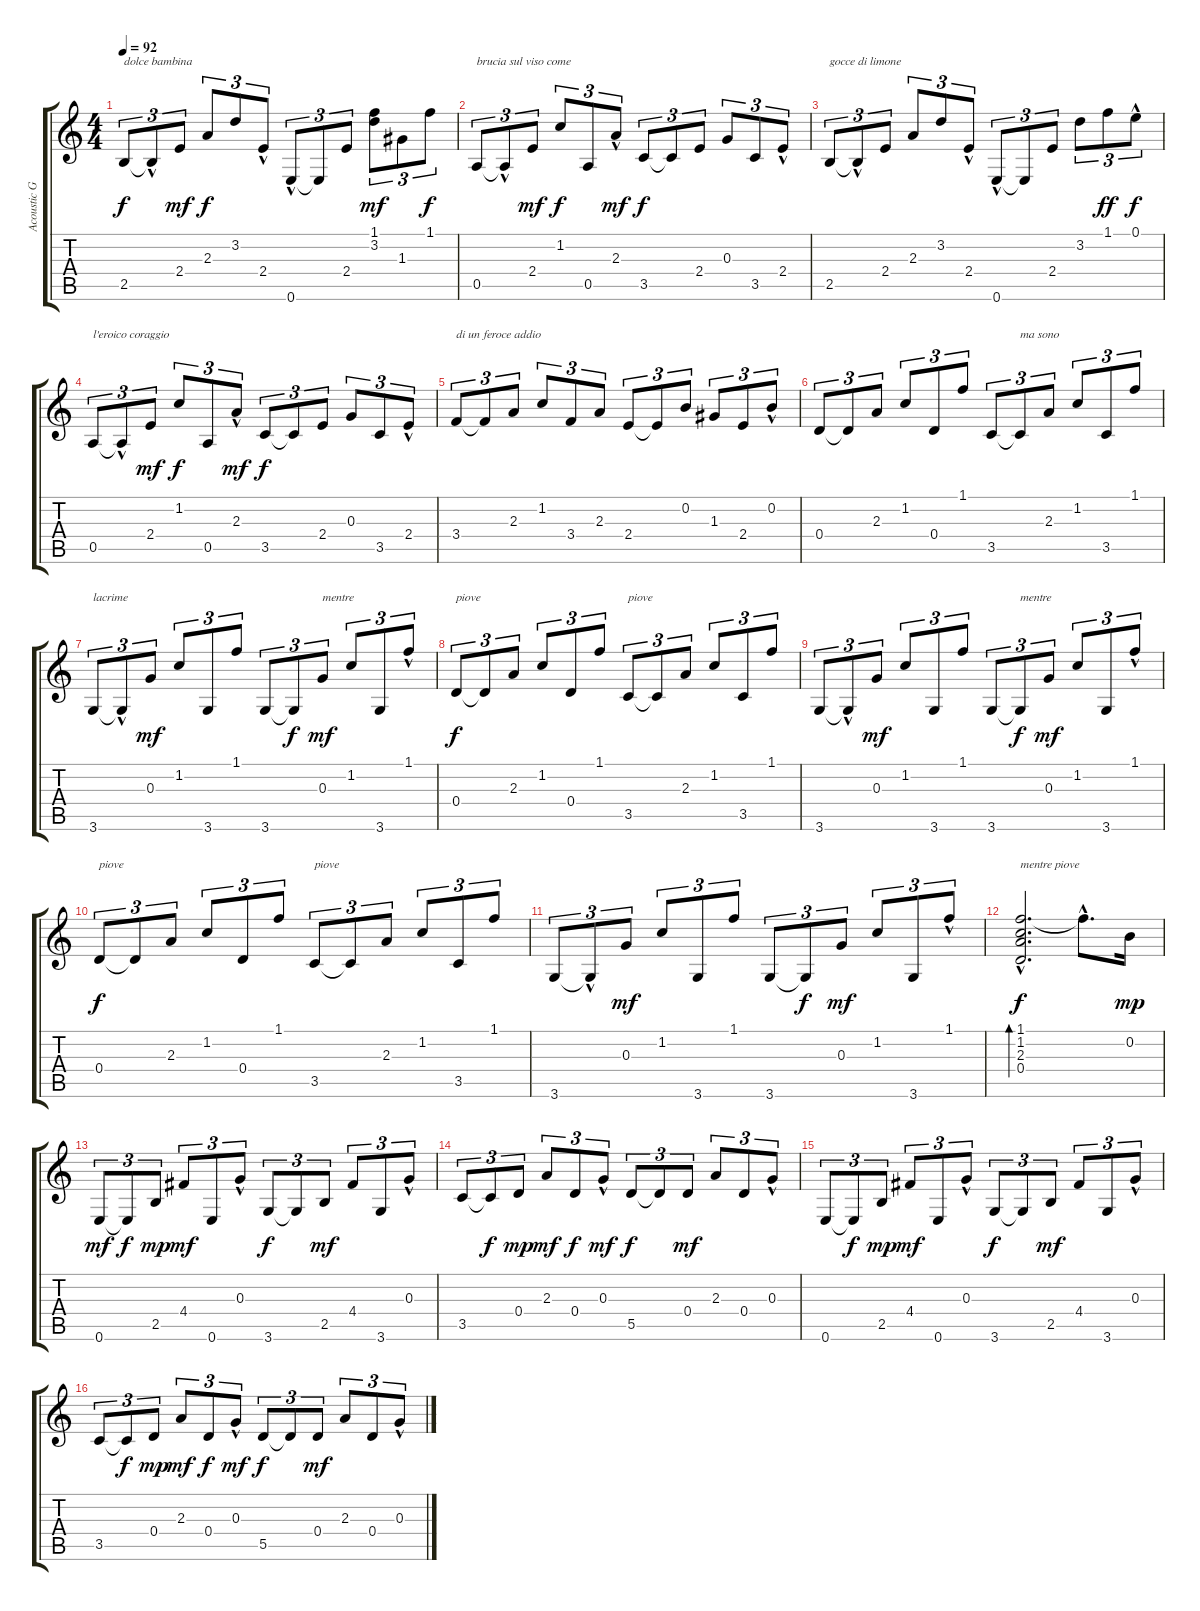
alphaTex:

\track ("Acoustic Guitar" "Acoustic G") {instrument acousticguitarsteel}
\staff {score tabs}
\tuning (E4 B3 G3 D3 A2 E2) {hide}
\ts (4 4)
\tempo 92
\clef g2
\ks c
2.5.8{tu (3 2) txt "dolce bambina" dy f} 2.5{hac t}.8{tu (3 2)} 2.4.8{tu (3 2) dy mf} 2.3.8{tu (3 2) dy f} 3.2.8{tu (3 2)} 2.4{hac}.8{tu (3 2)} 0.6{hac}.8{tu (3 2)} 0.6{t}.8{tu (3 2)} 2.4.8{tu (3 2)} (1.1 3.2).8{tu (3 2) dy mf} 1.3.8{tu (3 2)} 1.1.8{tu (3 2) dy f} |
0.5.8{tu (3 2) txt "brucia sul viso come"} 0.5{hac t}.8{tu (3 2)} 2.4.8{tu (3 2) dy mf} 1.2.8{tu (3 2) dy f} 0.5.8{tu (3 2)} 2.3{hac}.8{tu (3 2) dy mf} 3.5.8{tu (3 2) dy f} 3.5{t}.8{tu (3 2)} 2.4.8{tu (3 2)} 0.3.8{tu (3 2)} 3.5.8{tu (3 2)} 2.4{hac}.8{tu (3 2)} |
2.5.8{tu (3 2) txt "gocce di limone"} 2.5{hac t}.8{tu (3 2)} 2.4.8{tu (3 2)} 2.3.8{tu (3 2)} 3.2.8{tu (3 2)} 2.4{hac}.8{tu (3 2)} 0.6{hac}.8{tu (3 2)} 0.6{t}.8{tu (3 2)} 2.4.8{tu (3 2)} 3.2.8{tu (3 2)} 1.1.8{tu (3 2) dy ff} 0.1{hac}.8{tu (3 2) dy f} |
0.5.8{tu (3 2) txt "l'eroico coraggio"} 0.5{hac t}.8{tu (3 2)} 2.4.8{tu (3 2) dy mf} 1.2.8{tu (3 2) dy f} 0.5.8{tu (3 2)} 2.3{hac}.8{tu (3 2) dy mf} 3.5.8{tu (3 2) dy f} 3.5{t}.8{tu (3 2)} 2.4.8{tu (3 2)} 0.3.8{tu (3 2)} 3.5.8{tu (3 2)} 2.4{hac}.8{tu (3 2)} |
3.4.8{tu (3 2) txt "di un feroce addio"} 3.4{t}.8{tu (3 2)} 2.3.8{tu (3 2)} 1.2.8{tu (3 2)} 3.4.8{tu (3 2)} 2.3.8{tu (3 2)} 2.4.8{tu (3 2)} 2.4{t}.8{tu (3 2)} 0.2.8{tu (3 2)} 1.3.8{tu (3 2)} 2.4.8{tu (3 2)} 0.2{hac}.8{tu (3 2)} |
0.4.8{tu (3 2)} 0.4{t}.8{tu (3 2)} 2.3.8{tu (3 2)} 1.2.8{tu (3 2)} 0.4.8{tu (3 2)} 1.1.8{tu (3 2)} 3.5.8{tu (3 2)} 3.5{t}.8{tu (3 2) txt "ma sono"} 2.3.8{tu (3 2)} 1.2.8{tu (3 2)} 3.5.8{tu (3 2)} 1.1.8{tu (3 2)} |
3.6.8{tu (3 2) txt "lacrime"} 3.6{hac t}.8{tu (3 2)} 0.3.8{tu (3 2) dy mf} 1.2.8{tu (3 2)} 3.6.8{tu (3 2)} 1.1.8{tu (3 2)} 3.6.8{tu (3 2)} 3.6{t}.8{tu (3 2) dy f} 0.3.8{tu (3 2) txt "mentre" dy mf} 1.2.8{tu (3 2)} 3.6.8{tu (3 2)} 1.1{hac}.8{tu (3 2)} |
0.4.8{tu (3 2) txt "piove" dy f} 0.4{t}.8{tu (3 2)} 2.3.8{tu (3 2)} 1.2.8{tu (3 2)} 0.4.8{tu (3 2)} 1.1.8{tu (3 2)} 3.5.8{tu (3 2) txt "piove"} 3.5{t}.8{tu (3 2)} 2.3.8{tu (3 2)} 1.2.8{tu (3 2)} 3.5.8{tu (3 2)} 1.1.8{tu (3 2)} |
3.6.8{tu (3 2)} 3.6{hac t}.8{tu (3 2)} 0.3.8{tu (3 2) dy mf} 1.2.8{tu (3 2)} 3.6.8{tu (3 2)} 1.1.8{tu (3 2)} 3.6.8{tu (3 2)} 3.6{t}.8{tu (3 2) txt "mentre" dy f} 0.3.8{tu (3 2) dy mf} 1.2.8{tu (3 2)} 3.6.8{tu (3 2)} 1.1{hac}.8{tu (3 2)} |
0.4.8{tu (3 2) txt "piove" dy f} 0.4{t}.8{tu (3 2)} 2.3.8{tu (3 2)} 1.2.8{tu (3 2)} 0.4.8{tu (3 2)} 1.1.8{tu (3 2)} 3.5.8{tu (3 2) txt "piove"} 3.5{t}.8{tu (3 2)} 2.3.8{tu (3 2)} 1.2.8{tu (3 2)} 3.5.8{tu (3 2)} 1.1.8{tu (3 2)} |
3.6.8{tu (3 2)} 3.6{hac t}.8{tu (3 2)} 0.3.8{tu (3 2) dy mf} 1.2.8{tu (3 2)} 3.6.8{tu (3 2)} 1.1.8{tu (3 2)} 3.6.8{tu (3 2)} 3.6{t}.8{tu (3 2) dy f} 0.3.8{tu (3 2) dy mf} 1.2.8{tu (3 2)} 3.6.8{tu (3 2)} 1.1{hac}.8{tu (3 2)} |
(1.1{hac} 1.2{hac} 2.3{hac} 0.4).2{d bd 240 txt "mentre piove" dy f} 1.1{hac t}.8{d} 0.2.16{dy mp} |
0.6.8{tu (3 2) dy mf} 0.6{t}.8{tu (3 2) dy f} 2.5.8{tu (3 2) dy mp} 4.4.8{tu (3 2) dy mf} 0.6.8{tu (3 2)} 0.3{hac}.8{tu (3 2)} 3.6.8{tu (3 2) dy f} 3.6{t}.8{tu (3 2)} 2.5.8{tu (3 2) dy mf} 4.4.8{tu (3 2)} 3.6.8{tu (3 2)} 0.3{hac}.8{tu (3 2)} |
3.5.8{tu (3 2)} 3.5{t}.8{tu (3 2) dy f} 0.4.8{tu (3 2) dy mp} 2.3.8{tu (3 2) dy mf} 0.4.8{tu (3 2) dy f} 0.3{hac}.8{tu (3 2) dy mf} 5.5.8{tu (3 2) dy f} 5.5{t}.8{tu (3 2)} 0.4.8{tu (3 2) dy mf} 2.3.8{tu (3 2)} 0.4.8{tu (3 2)} 0.3{hac}.8{tu (3 2)} |
0.6.8{tu (3 2)} 0.6{t}.8{tu (3 2) dy f} 2.5.8{tu (3 2) dy mp} 4.4.8{tu (3 2) dy mf} 0.6.8{tu (3 2)} 0.3{hac}.8{tu (3 2)} 3.6.8{tu (3 2) dy f} 3.6{t}.8{tu (3 2)} 2.5.8{tu (3 2) dy mf} 4.4.8{tu (3 2)} 3.6.8{tu (3 2)} 0.3{hac}.8{tu (3 2)} |
3.5.8{tu (3 2)} 3.5{t}.8{tu (3 2) dy f} 0.4.8{tu (3 2) dy mp} 2.3.8{tu (3 2) dy mf} 0.4.8{tu (3 2) dy f} 0.3{hac}.8{tu (3 2) dy mf} 5.5.8{tu (3 2) dy f} 5.5{t}.8{tu (3 2)} 0.4.8{tu (3 2) dy mf} 2.3.8{tu (3 2)} 0.4.8{tu (3 2)} 0.3{hac}.8{tu (3 2)}
